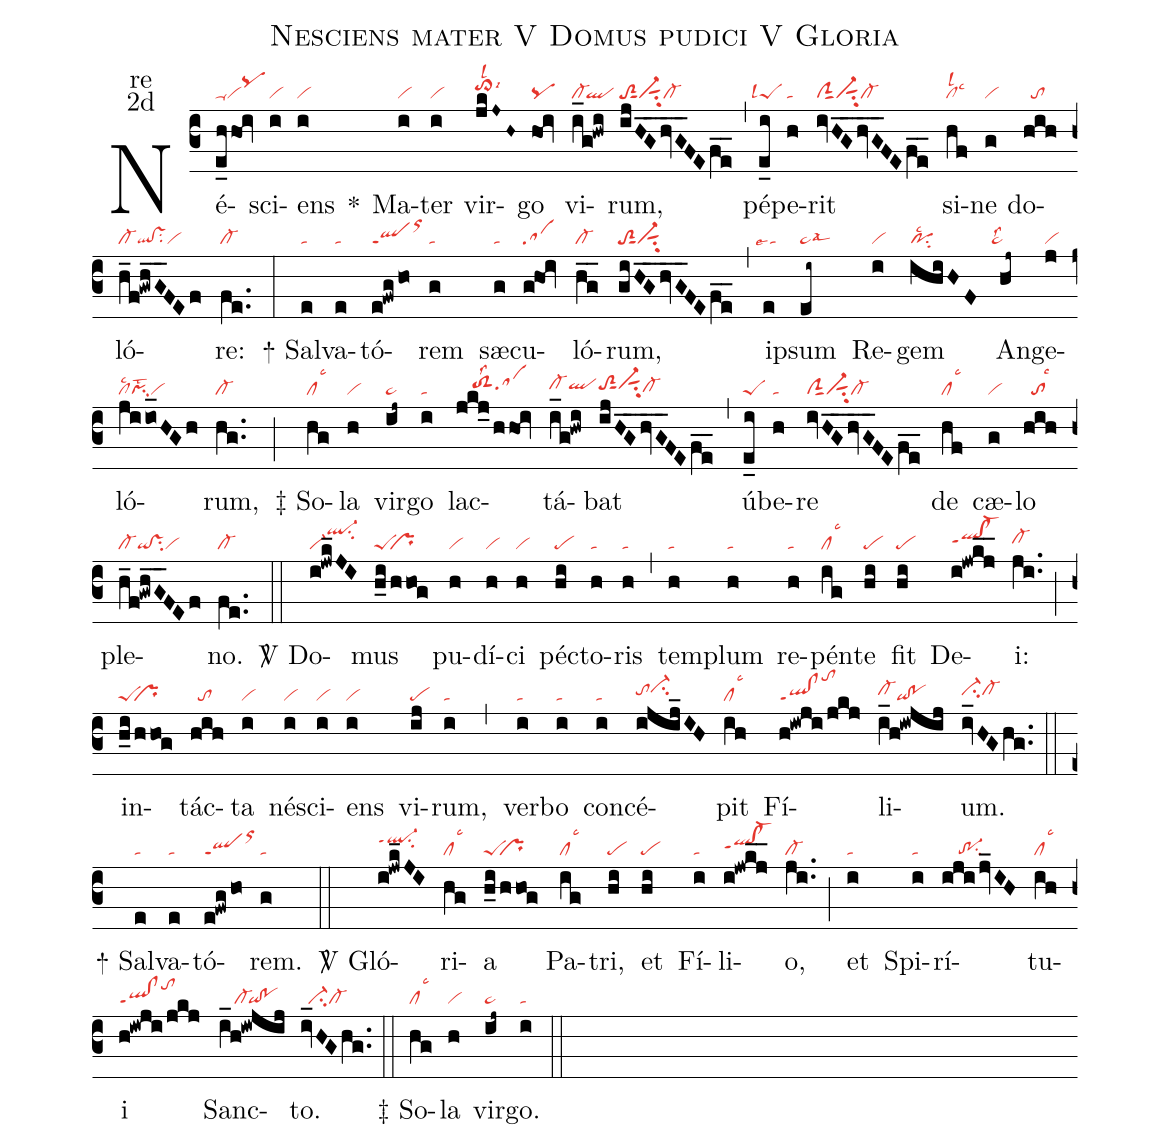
name:Nesciens mater V Domus pudici V Gloria;
office-part:re;
mode:2d;
nabc-lines:1;
%%
(c3) Né(e_hhoi|ta-vipqhj)sci(i|vi)ens(i|vi) <sp>*</sp>() Ma(i|vi)ter(i|vi) vir(jkJ~H~|to>hilsl2lsi6)go(hoi|pq) vi(i_g!hwi|cl-`ql)rum,(ijHG__hvG__FEfe__|toS2sut1vi-sut1su2cl-) (,) pé(e_i|``peSlsl4)pe(h|ta)rit(ivHG__hvG__FEfe__|clSsut1vi-sut1su2cl-) si(hf|cllsl2lsc3)ne(g|vi) do(hih|//to)ló(h_f!gwhG__FEf|cl-ql!vssu2vi)re:(fe..|cl-) (:)

<sp>+</sp> Sal(e|ta)va(e|ta)tó(e!fwg/ho|qlppt1orhl)rem(g|ta) sæ(g|ta)cu(g@hoi|sa)ló(hg__|cl-)rum,(giHG__hvG__FEfe__|toS2sut1vi-sut1su2) (,) ip(e|``talse4)sum(ei~|ta>lsal3) Re(i|vi)gem(ihiHF|posu2lsc2) An(hj~|``ta>lss2)ge(j|vi)ló(jiio_HGh|cllsc2pisu1lst2vi)rum,(hg..|cl-) (;)

<sp>‡</sp> So(hg|cllsc3)la(h|vi) vir(ij~|ta>)go(i|ta) lac(jkj_hhoi|////toS2hhlss2sahh)tá(i_g!hwi|cl-hhqlhh)bat(ijHG__hvG__FEfe__|toS2hhsut1vi-hhsut1su2cl-hg) (,) ú(e_i|peS)be(h|ta)re(ivHG__hvG__FEfe__|clSsut1vi-sut1su2cl-) de(hf|cllsc3) cæ(g|vi)lo(hih|//tolsc3) ple(h_f!gwhG__FEf|cl-qi!vssu2vi)no.(fe..|cl-) (::)

<sp>V/</sp> Do(i!jwk_JI|vi-ql-hksu2)mus(h_i/hhog|peS``pr) pu(h|vi)dí(h|vi)ci(h|vi) péc(hi|pe)to(h|ta)ris(h|ta) (,) tem(h|ta)plum(h|ta) re(h|ta)pén(ig|cllsc3)te(hi|pe) fit(hi|pe) De(i!jwkj__|qlhh!cl-hhppt1)i:(ji..|cl-hh) (;) in(h_i/hhog|peS``pr)tác(hih|//to)ta(i|vi) né(i|vi)sci(i|vi)ens(i|vi) vi(ij|pe)rum,(i|ta) (,) ver(i|ta)bo(i|ta) con(i|ta)cé(ijij_IH|tohhci-hi)pit(ih|cllsc3) Fí(h!iwji/jkj|ql!clppt1tohm)li(i_h!iwjij|cl-hhqi!po)um.(iv_HGhg..|ci-hhcl-hh) (::)

<sp>+</sp> Sal(e|ta)va(e|ta)tó(e!fwg/ho|qlppt1orhl)rem.(g|ta) (::)

<sp>V/</sp> Gló(i!jwk_JI|ql-hjppt1su2)ri(hg|cllsc3)a(h_i/hhog|peS``pr) Pa(ig|cllsc3)tri,(hi|pe) et(hi|pe) Fí(i|ta)li(i!jwkj__|qlhh!cl-hhppt1)o,(ji..|cl-) (;) et(i|ta) Spi(i|ta)rí(ijijv_IH|////tr-1su2)tu(ih|cllsc3)i(h!iwji/jkj|ql!clppt1tohk) Sanc(i_h!iwjij|////cl-`qi!po)to.(iv_HGhg..|//ci-cl-) (::)

<sp>‡</sp> So(hg|cllsc3)la(h|vi) vir(ij~|ta>)go.(i|ta) (::)
